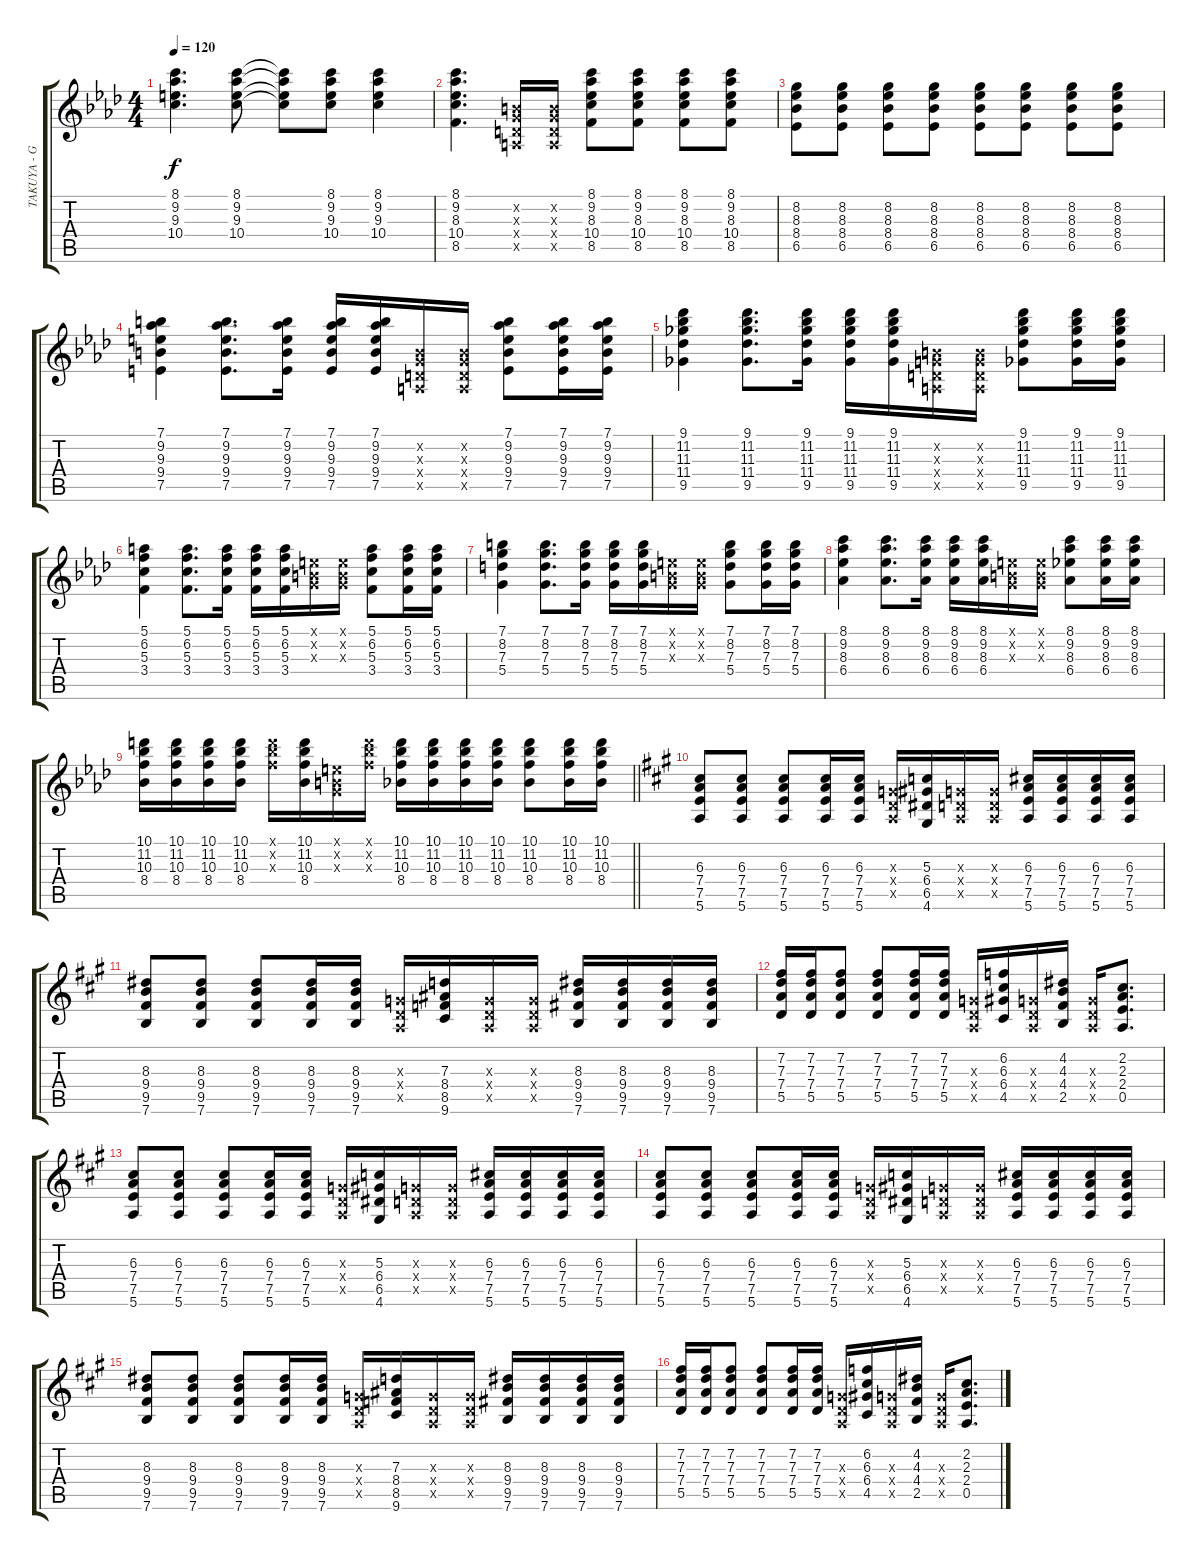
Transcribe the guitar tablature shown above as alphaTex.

\track ("TAKUYA - Guitar 2" "TAKUYA - G") {instrument overdrivenguitar}
\staff {score tabs}
\tuning (E4 B3 G3 D3 A2 E2) {hide}
\ts (4 4)
\tempo 120
\clef g2
\ks ab
(8.1 9.2 9.3 10.4).4{d dy f} (8.1 9.2 9.3 10.4).8 (8.1{t} 9.2{t} 9.3{t} 10.4{t}).8 (8.1 9.2 9.3 10.4).8 (8.1 9.2 9.3 10.4).4 |
(8.1 9.2 8.3 10.4 8.5).4{d} (0.2{x} 0.3{x} 0.4{x} 0.5{x}).16 (0.2{x} 0.3{x} 0.4{x} 0.5{x}).16 (8.1 9.2 8.3 10.4 8.5).8 (8.1 9.2 8.3 10.4 8.5).8 (8.1 9.2 8.3 10.4 8.5).8 (8.1 9.2 8.3 10.4 8.5).8 |
(8.2 8.3 8.4 6.5).8 (8.2 8.3 8.4 6.5).8 (8.2 8.3 8.4 6.5).8 (8.2 8.3 8.4 6.5).8 (8.2 8.3 8.4 6.5).8 (8.2 8.3 8.4 6.5).8 (8.2 8.3 8.4 6.5).8 (8.2 8.3 8.4 6.5).8 |
(7.1 9.2 9.3 9.4 7.5).4 (7.1 9.2 9.3 9.4 7.5).8{d} (7.1 9.2 9.3 9.4 7.5).16 (7.1 9.2 9.3 9.4 7.5).16 (7.1 9.2 9.3 9.4 7.5).16 (0.2{x} 0.3{x} 0.4{x} 0.5{x}).16 (0.2{x} 0.3{x} 0.4{x} 0.5{x}).16 (7.1 9.2 9.3 9.4 7.5).8 (7.1 9.2 9.3 9.4 7.5).16 (7.1 9.2 9.3 9.4 7.5).16 |
(9.1 11.2 11.3 11.4 9.5).4 (9.1 11.2 11.3 11.4 9.5).8{d} (9.1 11.2 11.3 11.4 9.5).16 (9.1 11.2 11.3 11.4 9.5).16 (9.1 11.2 11.3 11.4 9.5).16 (0.2{x} 0.3{x} 0.4{x} 0.5{x}).16 (0.2{x} 0.3{x} 0.4{x} 0.5{x}).16 (9.1 11.2 11.3 11.4 9.5).8 (9.1 11.2 11.3 11.4 9.5).16 (9.1 11.2 11.3 11.4 9.5).16 |
(5.1 6.2 5.3 3.4).4 (5.1 6.2 5.3 3.4).8{d} (5.1 6.2 5.3 3.4).16 (5.1 6.2 5.3 3.4).16 (5.1 6.2 5.3 3.4).16 (0.1{x} 0.2{x} 0.3{x}).16 (0.1{x} 0.2{x} 0.3{x}).16 (5.1 6.2 5.3 3.4).8 (5.1 6.2 5.3 3.4).16 (5.1 6.2 5.3 3.4).16 |
(7.1 8.2 7.3 5.4).4 (7.1 8.2 7.3 5.4).8{d} (7.1 8.2 7.3 5.4).16 (7.1 8.2 7.3 5.4).16 (7.1 8.2 7.3 5.4).16 (0.1{x} 0.2{x} 0.3{x}).16 (0.1{x} 0.2{x} 0.3{x}).16 (7.1 8.2 7.3 5.4).8 (7.1 8.2 7.3 5.4).16 (7.1 8.2 7.3 5.4).16 |
(8.1 9.2 8.3 6.4).4 (8.1 9.2 8.3 6.4).8{d} (8.1 9.2 8.3 6.4).16 (8.1 9.2 8.3 6.4).16 (8.1 9.2 8.3 6.4).16 (0.1{x} 0.2{x} 0.3{x}).16 (0.1{x} 0.2{x} 0.3{x}).16 (8.1 9.2 8.3 6.4).8 (8.1 9.2 8.3 6.4).16 (8.1 9.2 8.3 6.4).16 |
\barLineRight lightlight
(10.1 11.2 10.3 8.4).16 (10.1 11.2 10.3 8.4).16 (10.1 11.2 10.3 8.4).16 (10.1 11.2 10.3 8.4).16 (10.1{x} 11.2{x} 10.3{x}).16 (10.1 11.2 10.3 8.4).16 (0.1{x} 0.2{x} 0.3{x}).16 (10.1{x} 11.2{x} 10.3{x}).16 (10.1 11.2 10.3 8.4).16 (10.1 11.2 10.3 8.4).16 (10.1 11.2 10.3 8.4).16 (10.1 11.2 10.3 8.4).16 (10.1 11.2 10.3 8.4).8 (10.1 11.2 10.3 8.4).16 (10.1 11.2 10.3 8.4).16 |
\ks a
(6.3 7.4 7.5 5.6).8 (6.3 7.4 7.5 5.6).8 (6.3 7.4 7.5 5.6).8 (6.3 7.4 7.5 5.6).16 (6.3 7.4 7.5 5.6).16 (0.3{x} 0.4{x} 0.5{x}).16 (5.3 6.4 6.5 4.6).16 (0.3{x} 0.4{x} 0.5{x}).16 (0.3{x} 0.4{x} 0.5{x}).16 (6.3 7.4 7.5 5.6).16 (6.3 7.4 7.5 5.6).16 (6.3 7.4 7.5 5.6).16 (6.3 7.4 7.5 5.6).16 |
(8.3 9.4 9.5 7.6).8 (8.3 9.4 9.5 7.6).8 (8.3 9.4 9.5 7.6).8 (8.3 9.4 9.5 7.6).16 (8.3 9.4 9.5 7.6).16 (0.3{x} 0.4{x} 0.5{x}).16 (7.3 8.4 8.5 9.6).16 (0.3{x} 0.4{x} 0.5{x}).16 (0.3{x} 0.4{x} 0.5{x}).16 (8.3 9.4 9.5 7.6).16 (8.3 9.4 9.5 7.6).16 (8.3 9.4 9.5 7.6).16 (8.3 9.4 9.5 7.6).16 |
(7.2 7.3 7.4 5.5).16 (7.2 7.3 7.4 5.5).16 (7.2 7.3 7.4 5.5).8 (7.2 7.3 7.4 5.5).8 (7.2 7.3 7.4 5.5).16 (7.2 7.3 7.4 5.5).16 (0.3{x} 0.4{x} 0.5{x}).16 (6.2 6.3 6.4 4.5).16 (0.3{x} 0.4{x} 0.5{x}).16 (4.2 4.3 4.4 2.5).16 (0.3{x} 0.4{x} 0.5{x}).16 (2.2 2.3 2.4 0.5).8{d} |
(6.3 7.4 7.5 5.6).8 (6.3 7.4 7.5 5.6).8 (6.3 7.4 7.5 5.6).8 (6.3 7.4 7.5 5.6).16 (6.3 7.4 7.5 5.6).16 (0.3{x} 0.4{x} 0.5{x}).16 (5.3 6.4 6.5 4.6).16 (0.3{x} 0.4{x} 0.5{x}).16 (0.3{x} 0.4{x} 0.5{x}).16 (6.3 7.4 7.5 5.6).16 (6.3 7.4 7.5 5.6).16 (6.3 7.4 7.5 5.6).16 (6.3 7.4 7.5 5.6).16 |
(6.3 7.4 7.5 5.6).8 (6.3 7.4 7.5 5.6).8 (6.3 7.4 7.5 5.6).8 (6.3 7.4 7.5 5.6).16 (6.3 7.4 7.5 5.6).16 (0.3{x} 0.4{x} 0.5{x}).16 (5.3 6.4 6.5 4.6).16 (0.3{x} 0.4{x} 0.5{x}).16 (0.3{x} 0.4{x} 0.5{x}).16 (6.3 7.4 7.5 5.6).16 (6.3 7.4 7.5 5.6).16 (6.3 7.4 7.5 5.6).16 (6.3 7.4 7.5 5.6).16 |
(8.3 9.4 9.5 7.6).8 (8.3 9.4 9.5 7.6).8 (8.3 9.4 9.5 7.6).8 (8.3 9.4 9.5 7.6).16 (8.3 9.4 9.5 7.6).16 (0.3{x} 0.4{x} 0.5{x}).16 (7.3 8.4 8.5 9.6).16 (0.3{x} 0.4{x} 0.5{x}).16 (0.3{x} 0.4{x} 0.5{x}).16 (8.3 9.4 9.5 7.6).16 (8.3 9.4 9.5 7.6).16 (8.3 9.4 9.5 7.6).16 (8.3 9.4 9.5 7.6).16 |
(7.2 7.3 7.4 5.5).16 (7.2 7.3 7.4 5.5).16 (7.2 7.3 7.4 5.5).8 (7.2 7.3 7.4 5.5).8 (7.2 7.3 7.4 5.5).16 (7.2 7.3 7.4 5.5).16 (0.3{x} 0.4{x} 0.5{x}).16 (6.2 6.3 6.4 4.5).16 (0.3{x} 0.4{x} 0.5{x}).16 (4.2 4.3 4.4 2.5).16 (0.3{x} 0.4{x} 0.5{x}).16 (2.2 2.3 2.4 0.5).8{d}
